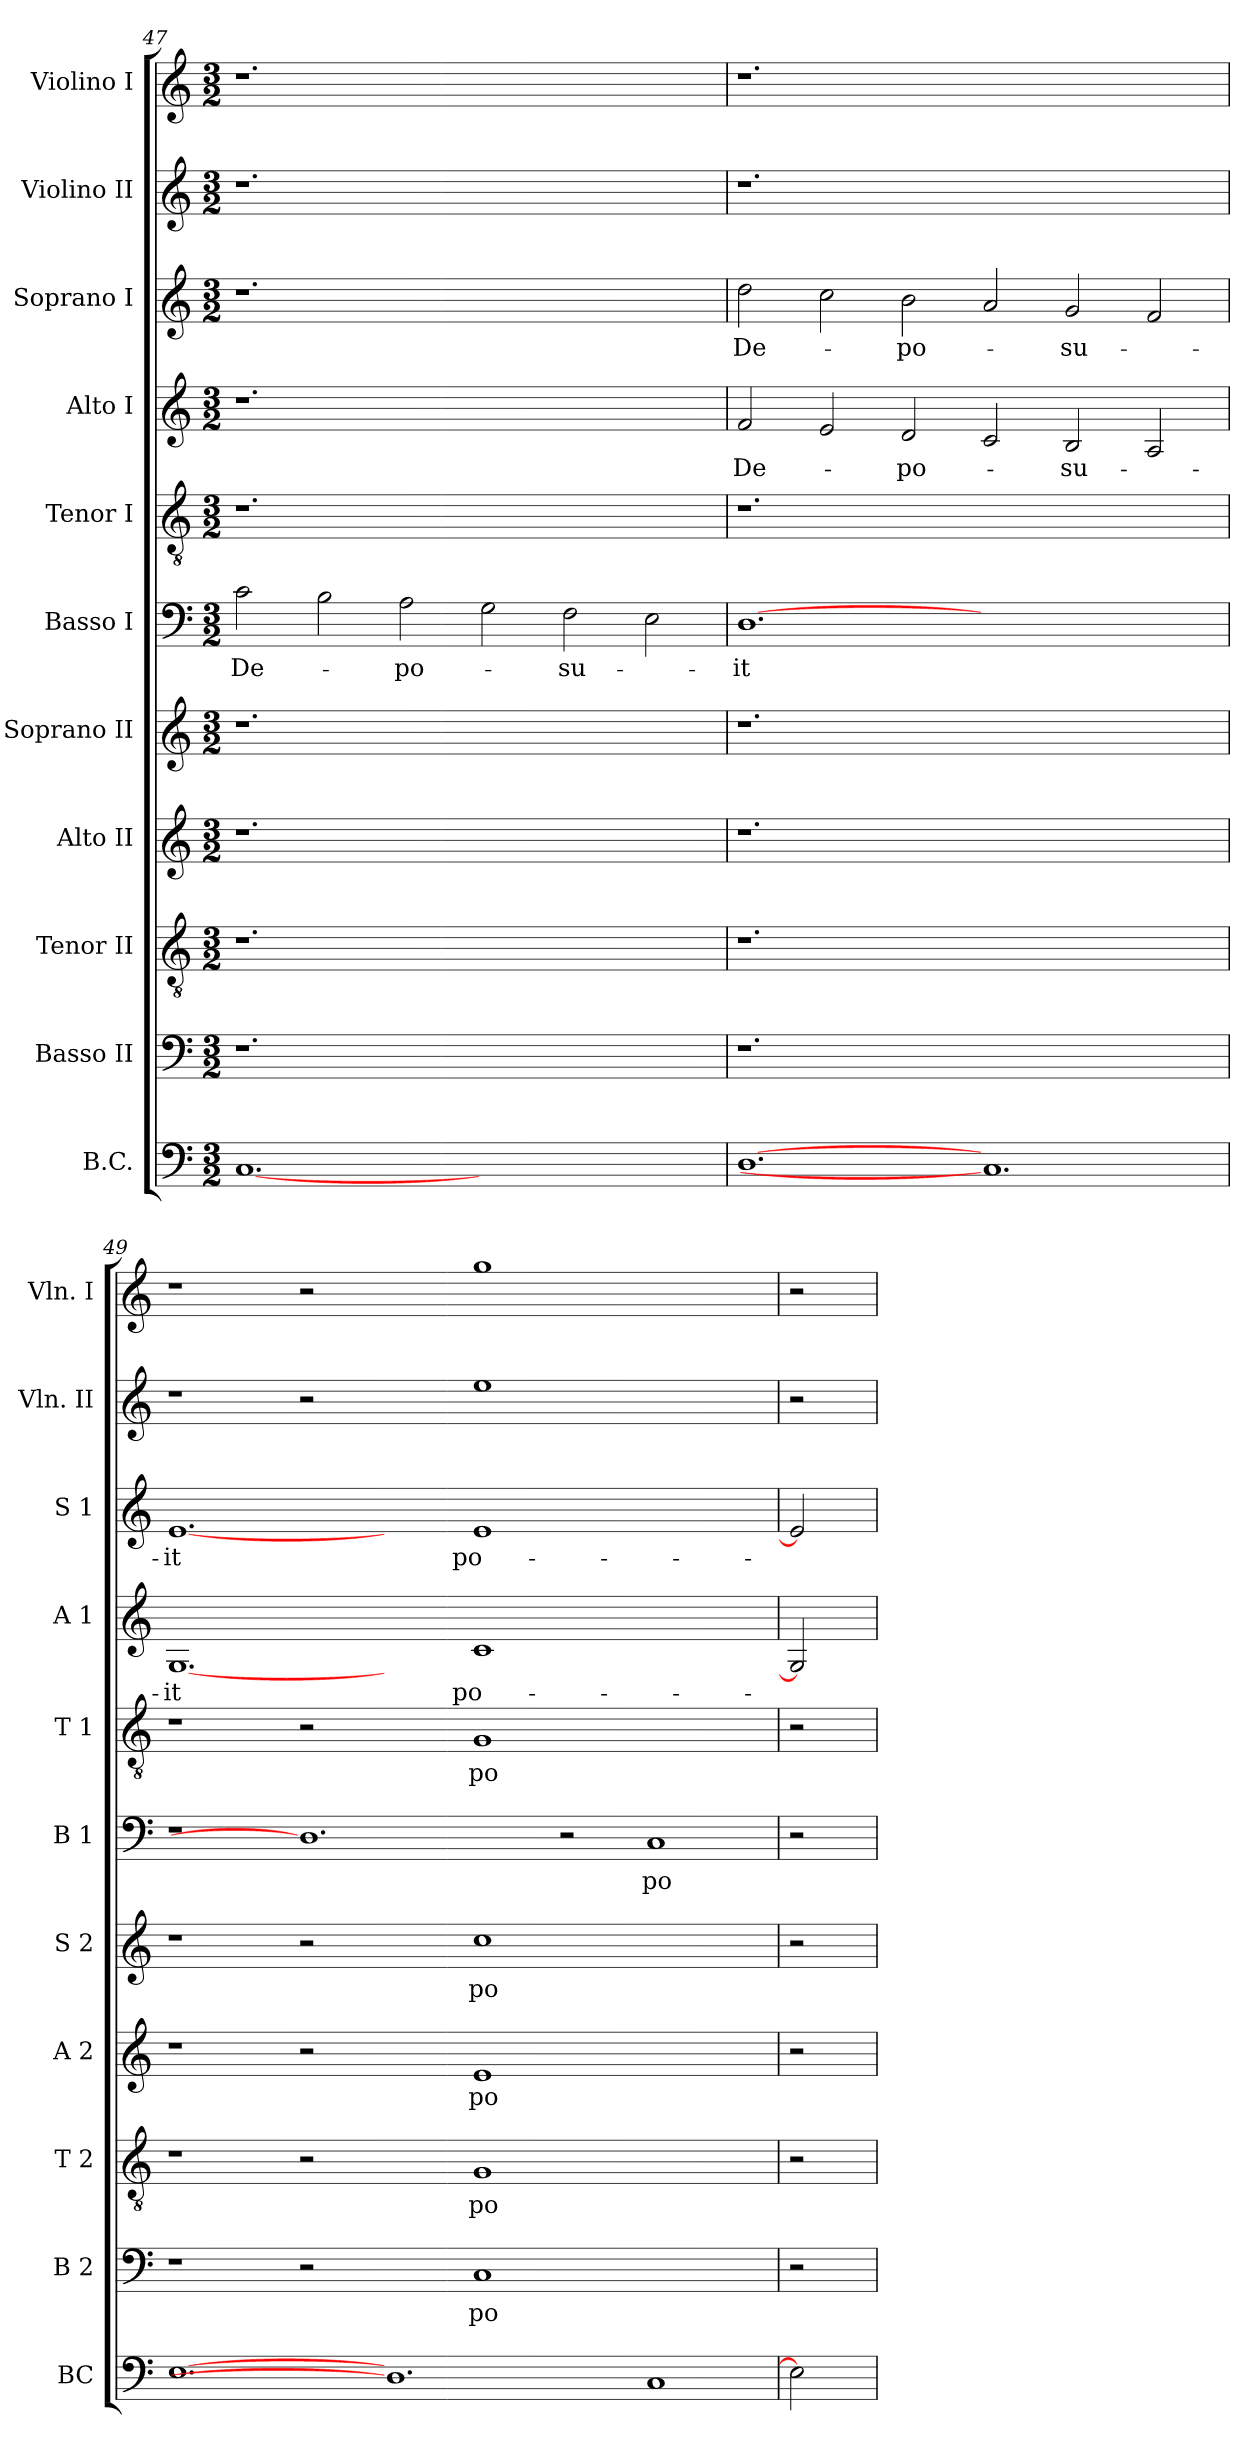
**kern	**kern	**text	**kern	**text	**kern	**text	**kern	**text	**kern	**text	**kern	**text	**kern	**text	**kern	**text	**kern	**kern
*part11	*part10	*part10	*part9	*part9	*part8	*part8	*part7	*part7	*part6	*part6	*part5	*part5	*part4	*part4	*part3	*part3	*part2	*part1
*staff11	*staff10	*staff10	*staff9	*staff9	*staff8	*staff8	*staff7	*staff7	*staff6	*staff6	*staff5	*staff5	*staff4	*staff4	*staff3	*staff3	*staff2	*staff1
*I"B.C.	*I"Basso II	*	*I"Tenor II	*	*I"Alto II	*	*I"Soprano II	*	*I"Basso I	*	*I"Tenor I	*	*I"Alto I	*	*I"Soprano I	*	*I"Violino II	*I"Violino I
*I'BC	*I'B 2	*	*I'T 2	*	*I'A 2	*	*I'S 2	*	*I'B 1	*	*I'T 1	*	*I'A 1	*	*I'S 1	*	*I'Vln. II	*I'Vln. I
!!LO:PB:g=z
*clefF4	*clefF4	*	*clefGv2	*	*clefG2	*	*clefG2	*	*clefF4	*	*clefGv2	*	*clefG2	*	*clefG2	*	*clefG2	*clefG2
*k[]	*k[]	*	*k[]	*	*k[]	*	*k[]	*	*k[]	*	*k[]	*	*k[]	*	*k[]	*	*k[]	*k[]
*C:	*C:	*	*C:	*	*C:	*	*C:	*	*C:	*	*C:	*	*C:	*	*C:	*	*C:	*C:
*M3/2	*M3/2	*	*M3/2	*	*M3/2	*	*M3/2	*	*M3/2	*	*M3/2	*	*M3/2	*	*M3/2	*	*M3/2	*M3/2
=47	=47	=47	=47	=47	=47	=47	=47	=47	=47	=47	=47	=47	=47	=47	=47	=47	=47	=47
!	!	!	!	!	!	!	!	!	!	!LO:LY:b	!	!	!	!	!	!	!	!
[1.C	1.r	.	1.r	.	1.r	.	1.r	.	2c\	De-	1.r	.	1.r	.	1.r	.	1.r	1.r
.	.	.	.	.	.	.	.	.	2B\	.	.	.	.	.	.	.	.	.
!	!	!	!	!	!	!	!	!	!	!LO:LY:b	!	!	!	!	!	!	!	!
.	.	.	.	.	.	.	.	.	2A\	-po-	.	.	.	.	.	.	.	.
1.ryy	1.ryy	.	1.ryy	.	1.ryy	.	1.ryy	.	2G\	.	1.ryy	.	1.ryy	.	1.ryy	.	1.ryy	1.ryy
!	!	!	!	!	!	!	!	!	!	!LO:LY:b	!	!	!	!	!	!	!	!
.	.	.	.	.	.	.	.	.	2F\	-su-	.	.	.	.	.	.	.	.
.	.	.	.	.	.	.	.	.	2E\	.	.	.	.	.	.	.	.	.
=48	=48	=48	=48	=48	=48	=48	=48	=48	=48	=48	=48	=48	=48	=48	=48	=48	=48	=48
!	!	!	!	!	!	!	!	!	!	!LO:LY:b	!	!	!	!	!	!	!	!
!	!	!	!	!	!	!	!	!	!	!	!	!	!	!LO:LY:b	!	!	!	!
!	!	!	!	!	!	!	!	!	!	!	!	!	!	!	!	!LO:LY:b	!	!
[1.D	1.r	.	1.r	.	1.r	.	1.r	.	[1.D	-it	1.r	.	2f/	De-	2dd\	De-	1.r	1.r
.	.	.	.	.	.	.	.	.	.	.	.	.	2e/	.	2cc\	.	.	.
!	!	!	!	!	!	!	!	!	!	!	!	!	!	!LO:LY:b	!	!	!	!
!	!	!	!	!	!	!	!	!	!	!	!	!	!	!	!	!LO:LY:b	!	!
.	.	.	.	.	.	.	.	.	.	.	.	.	2d/	-po-	2b\	-po-	.	.
1.C]	1.ryy	.	1.ryy	.	1.ryy	.	1.ryy	.	1.ryy	.	1.ryy	.	2c/	.	2a/	.	1.ryy	1.ryy
!	!	!	!	!	!	!	!	!	!	!	!	!	!	!LO:LY:b	!	!	!	!
!	!	!	!	!	!	!	!	!	!	!	!	!	!	!	!	!LO:LY:b	!	!
.	.	.	.	.	.	.	.	.	.	.	.	.	2B/	-su-	2g/	-su-	.	.
.	.	.	.	.	.	.	.	.	.	.	.	.	2A/	.	2f/	.	.	.
=49	=49	=49	=49	=49	=49	=49	=49	=49	=49	=49	=49	=49	=49	=49	=49	=49	=49	=49
!	!	!	!	!	!	!	!	!	!	!	!	!	!	!LO:LY:b	!	!	!	!
!	!	!	!	!	!	!	!	!	!	!	!	!	!	!	!	!LO:LY:b	!	!
[1.E	1r	.	1r	.	1r	.	1r	.	1r	.	1r	.	[1.G	-it	[1.e	-it	1r	1r
.	2r	.	2r	.	2r	.	2r	.	1.D]	.	2r	.	.	.	.	.	2r	2r
1.D]	2ryy	.	2ryy	.	2ryy	.	2ryy	.	.	.	2ryy	.	2ryy	.	2ryy	.	2ryy	2ryy
!	!	!LO:LY:b	!	!	!	!	!	!	!	!	!	!	!	!	!	!	!	!
!	!	!	!	!LO:LY:b	!	!	!	!	!	!	!	!	!	!	!	!	!	!
!	!	!	!	!	!	!LO:LY:b	!	!	!	!	!	!	!	!	!	!	!	!
!	!	!	!	!	!	!	!	!LO:LY:b	!	!	!	!	!	!	!	!	!	!
!	!	!	!	!	!	!	!	!	!	!	!	!LO:LY:b	!	!	!	!	!	!
!	!	!	!	!	!	!	!	!	!	!	!	!	!	!LO:LY:b	!	!	!	!
!	!	!	!	!	!	!	!	!	!	!	!	!	!	!	!	!LO:LY:b	!	!
.	1C	po-	1G	po-	1e	po-	1cc	po-	.	.	1G	po-	1c	po-	1e	po-	1ee	1gg
.	.	.	.	.	.	.	.	.	2r	.	.	.	.	.	.	.	.	.
!	!	!	!	!	!	!	!	!	!	!LO:LY:b	!	!	!	!	!	!	!	!
1C	1ryy	.	1ryy	.	1ryy	.	1ryy	.	1C	po-	1ryy	.	1ryy	.	1ryy	.	1ryy	1ryy
=50	=50	=50	=50	=50	=50	=50	=50	=50	=50	=50	=50	=50	=50	=50	=50	=50	=50	=50
2E]	2r	.	2r	.	2r	.	2r	.	2r	.	2r	.	2G]	.	2e]	.	2r	2r
=	=	=	=	=	=	=	=	=	=	=	=	=	=	=	=	=	=	=
*-	*-	*-	*-	*-	*-	*-	*-	*-	*-	*-	*-	*-	*-	*-	*-	*-	*-	*-
